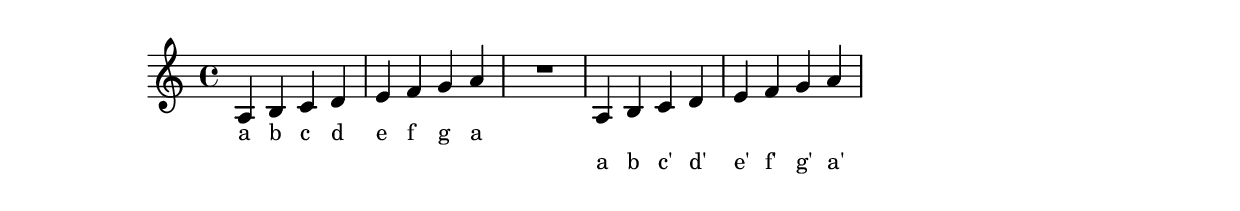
%% DO NOT EDIT this file manually; it was automatically
%% generated from the LilyPond Snippet Repository
%% (http://lsr.di.unimi.it).
%%
%% Make any changes in the LSR itself, or in
%% `Documentation/snippets/new/`, then run
%% `scripts/auxiliar/makelsr.pl`.
%%
%% This file is in the public domain.

\version "2.24.0"

\header {
  lsrtags = "tweaks-and-overrides"

  texidoc = "
The @code{NoteNames} context can be used to print the text value of
notes.  The @code{printOctaveNames} property turns on or off the
representation of the octave of the note.
"

  doctitle = "Printing note names with and without an octave marker"
} % begin verbatim


scale = \relative c' {
  a4 b c d
  e4 f g a
}

\new Staff {
  <<
    \scale
    \context NoteNames {
      \set printOctaveNames = ##f
      \scale
    }
  >>
  R1
  <<
    \scale
    \context NoteNames {
      \set printOctaveNames = ##t
      \scale
    }
  >>
}
